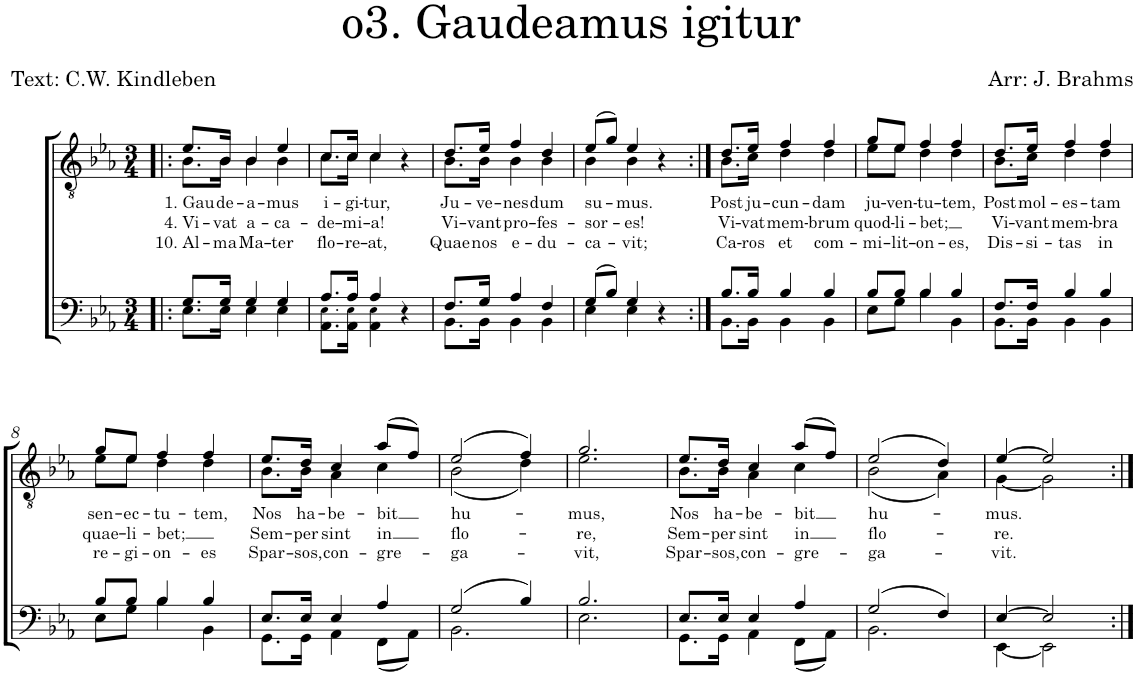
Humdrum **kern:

**kern	**kern	**text	**text	**text
*part2	*part1	*part1	*part1	*part1
*staff2	*staff1	*staff1	*staff1	*staff1
*I"T B	*I"S A	*	*	*
*clefF4	*clefGv2	*	*	*
*k[b-e-a-]	*k[b-e-a-]	*	*	*
*M3/4	*M3/4	*	*	*
=1!|:	=1!|:	=1!|:	=1!|:	=1!|:
*^	*	*	*	*
!	!	!	!LO:LY:b	!LO:LY:b	!LO:LY:b
*	*	*^	*	*	*
8.G/L	8.E-\L	8.e-/L	8.B-\L	1. Gau	4. Vi-	10. Al-
!	!	!	!	!LO:LY:b	!LO:LY:b	!LO:LY:b
16G/Jk	16E-\Jk	16B-/Jk	16B-\Jk	de-	-vat	-ma
!	!	!	!	!LO:LY:b	!LO:LY:b	!LO:LY:b
4G/	4E-\	4B-/	4B-\	-a-	a-	Ma-
!	!	!	!	!LO:LY:b	!LO:LY:b	!LO:LY:b
4G/	4E-\	4e-/	4B-\	-mus	-ca-	-ter
=2	=2	=2	=2	=2	=2	=2
!	!	!	!	!LO:LY:b	!LO:LY:b	!LO:LY:b
8.A-/L	8.AA-\ 8.E-!\L	8.c/L	8.c\L	i-	-de-	flo-
!	!	!	!	!LO:LY:b	!LO:LY:b	!LO:LY:b
16A-/Jk	16AA-\ 16E-!\Jk	16c/Jk	16c\Jk	-gi-	-mi-	-re-
!	!	!	!	!LO:LY:b	!LO:LY:b	!LO:LY:b
4A-/	4AA-\ 4E-!\	4c/	4c\	-tur,	-a!	-at,
4r	4ryy	4r	4ryy	.	.	.
=3	=3	=3	=3	=3	=3	=3
!	!	!	!	!LO:LY:b	!LO:LY:b	!LO:LY:b
8.F/L	8.BB-\L	8.d/L	8.B-\L	Ju-	Vi-	Quae
!	!	!	!	!LO:LY:b	!LO:LY:b	!LO:LY:b
16G/Jk	16BB-\Jk	16e-/Jk	16B-\Jk	-ve-	-vant	nos
!	!	!	!	!LO:LY:b	!LO:LY:b	!LO:LY:b
4A-/	4BB-\	4f/	4B-\	-nes	pro-	e-
!	!	!	!	!LO:LY:b	!LO:LY:b	!LO:LY:b
4F/	4BB-\	4d/	4B-\	dum	-fes-	-du-
=4	=4	=4	=4	=4	=4	=4
!	!	!	!	!LO:LY:b	!LO:LY:b	!LO:LY:b
(8G/L	4E-\	(8e-/L	4B-\	su-	-sor-	-ca-
8B-/J)	.	8g/J)	.	.	.	.
!	!	!	!	!LO:LY:b	!LO:LY:b	!LO:LY:b
4G/	4E-\	4e-/	4B-\	-mus.	-es!	-vit;
4r	4ryy	4r	4ryy	.	.	.
=5:|!	=5:|!	=5:|!	=5:|!	=5:|!	=5:|!	=5:|!
!	!	!	!	!LO:LY:b	!LO:LY:b	!LO:LY:b
8.B-/L	8.BB-\L	8.d/L	8.B-\L	Post	Vi-	Ca-
!	!	!	!	!LO:LY:b	!LO:LY:b	!LO:LY:b
16B-/Jk	16BB-\Jk	16e-/Jk	16c\Jk	ju-	-vat	-ros
!	!	!	!	!LO:LY:b	!LO:LY:b	!LO:LY:b
4B-/	4BB-\	4f/	4d\	-cun-	mem-	et
!	!	!	!	!LO:LY:b	!LO:LY:b	!LO:LY:b
4B-/	4BB-\	4f/	4d\	-dam	-brum	com-
=6	=6	=6	=6	=6	=6	=6
!	!	!	!	!LO:LY:b	!LO:LY:b	!LO:LY:b
8B-/L	8E-\L	8g/L	8e-\L	ju-	quod-	mi-
!	!	!	!	!LO:LY:b	!LO:LY:b	!LO:LY:b
8B-/J	8G\J	8e-/J	8e-\J	-ven-	-li-	-lit-
!	!	!	!	!LO:LY:b	!LO:LY:b	!LO:LY:b
4B-/	4B-\	4f/	4d\	-tu-	-bet;	-on-
!	!	!	!	!LO:LY:b	!	!LO:LY:b
4B-/	4BB-\	4f/	4d\	-tem,	.	-es,
=7	=7	=7	=7	=7	=7	=7
!	!	!	!	!LO:LY:b	!LO:LY:b	!LO:LY:b
8.F/L	8.BB-\L	8.d/L	8.B-\L	Post	Vi-	Dis-
!	!	!	!	!LO:LY:b	!LO:LY:b	!LO:LY:b
16F/Jk	16BB-\Jk	16e-/Jk	16c\Jk	mol-	-vant	-si-
!	!	!	!	!LO:LY:b	!LO:LY:b	!LO:LY:b
4B-/	4BB-\	4f/	4d\	-es-	mem-	-tas
!	!	!	!	!LO:LY:b	!LO:LY:b	!LO:LY:b
4B-/	4BB-\	4f/	4d\	-tam	-bra	in
!!LO:LB:g=z	!!
=8	=8	=8	=8	=8	=8	=8
!	!	!	!	!LO:LY:b	!LO:LY:b	!LO:LY:b
8B-/L	8E-\L	8g/L	8e-\L	sen-	quae-	re-
!	!	!	!	!LO:LY:b	!LO:LY:b	!LO:LY:b
8B-/J	8G\J	8e-/J	8e-\J	-ec-	-li-	-gi-
!	!	!	!	!LO:LY:b	!LO:LY:b	!LO:LY:b
4B-/	4B-\	4f/	4d\	-tu-	-bet;	-on-
!	!	!	!	!LO:LY:b	!	!LO:LY:b
4B-/	4BB-\	4f/	4d\	-tem,	.	-es
=9	=9	=9	=9	=9	=9	=9
!	!	!	!	!LO:LY:b	!LO:LY:b	!LO:LY:b
8.E-/L	8.GG\L	8.e-/L	8.B-\L	Nos	Sem-	Spar-
!	!	!	!	!LO:LY:b	!LO:LY:b	!LO:LY:b
16E-/Jk	16GG\Jk	16d/Jk	16B-\Jk	ha-	-per	-sos,
!	!	!	!	!LO:LY:b	!LO:LY:b	!LO:LY:b
4E-/	4AA-\	4c/	4A-\	-be-	sint	con-
!	!	!	!	!LO:LY:b	!LO:LY:b	!LO:LY:b
4A-/	(8FF\L	(8a-/L	4c\	-bit	in	-gre-
.	8AA-\J)	8f/J)	.	.	.	.
=10	=10	=10	=10	=10	=10	=10
!	!	!	!	!LO:LY:b	!LO:LY:b	!LO:LY:b
(2G/	2.BB-\	(2e-/	(2B-\	hu-	flo-	-ga-
4B-/)	.	4f/)	4d\)	.	.	.
=11	=11	=11	=11	=11	=11	=11
!	!	!	!	!LO:LY:b	!LO:LY:b	!LO:LY:b
2.B-/	2.E-\	2.g/	2.e-\	-mus,	-re,	-vit,
=12	=12	=12	=12	=12	=12	=12
!	!	!	!	!LO:LY:b	!LO:LY:b	!LO:LY:b
8.E-/L	8.GG\L	8.e-/L	8.B-\L	Nos	Sem-	Spar-
!	!	!	!	!LO:LY:b	!LO:LY:b	!LO:LY:b
16E-/Jk	16GG\Jk	16d/Jk	16B-\Jk	ha-	-per	-sos,
!	!	!	!	!LO:LY:b	!LO:LY:b	!LO:LY:b
4E-/	4AA-\	4c/	4A-\	-be-	sint	con-
!	!	!	!	!LO:LY:b	!LO:LY:b	!LO:LY:b
4A-/	(8FF\L	(8a-/L	4c\	-bit	in	-gre-
.	8AA-\J)	8f/J)	.	.	.	.
=13	=13	=13	=13	=13	=13	=13
!	!	!	!	!LO:LY:b	!LO:LY:b	!LO:LY:b
(2G/	2.BB-\	(2e-/	(2B-\	hu-	flo-	-ga-
4F/)	.	4d/)	4A-\)	.	.	.
=14	=14	=14	=14	=14	=14	=14
!	!	!	!	!LO:LY:b	!LO:LY:b	!LO:LY:b
[4E-/	[4EE-\	[4e-/	[4G\	-mus.	-re.	-vit.
2E-/]	2EE-\]	2e-/]	2G\]	.	.	.
*v	*v	*	*	*	*	*
*	*v	*v	*	*	*
=:|!	=:|!	=:|!	=:|!	=:|!
*-	*-	*-	*-	*-
